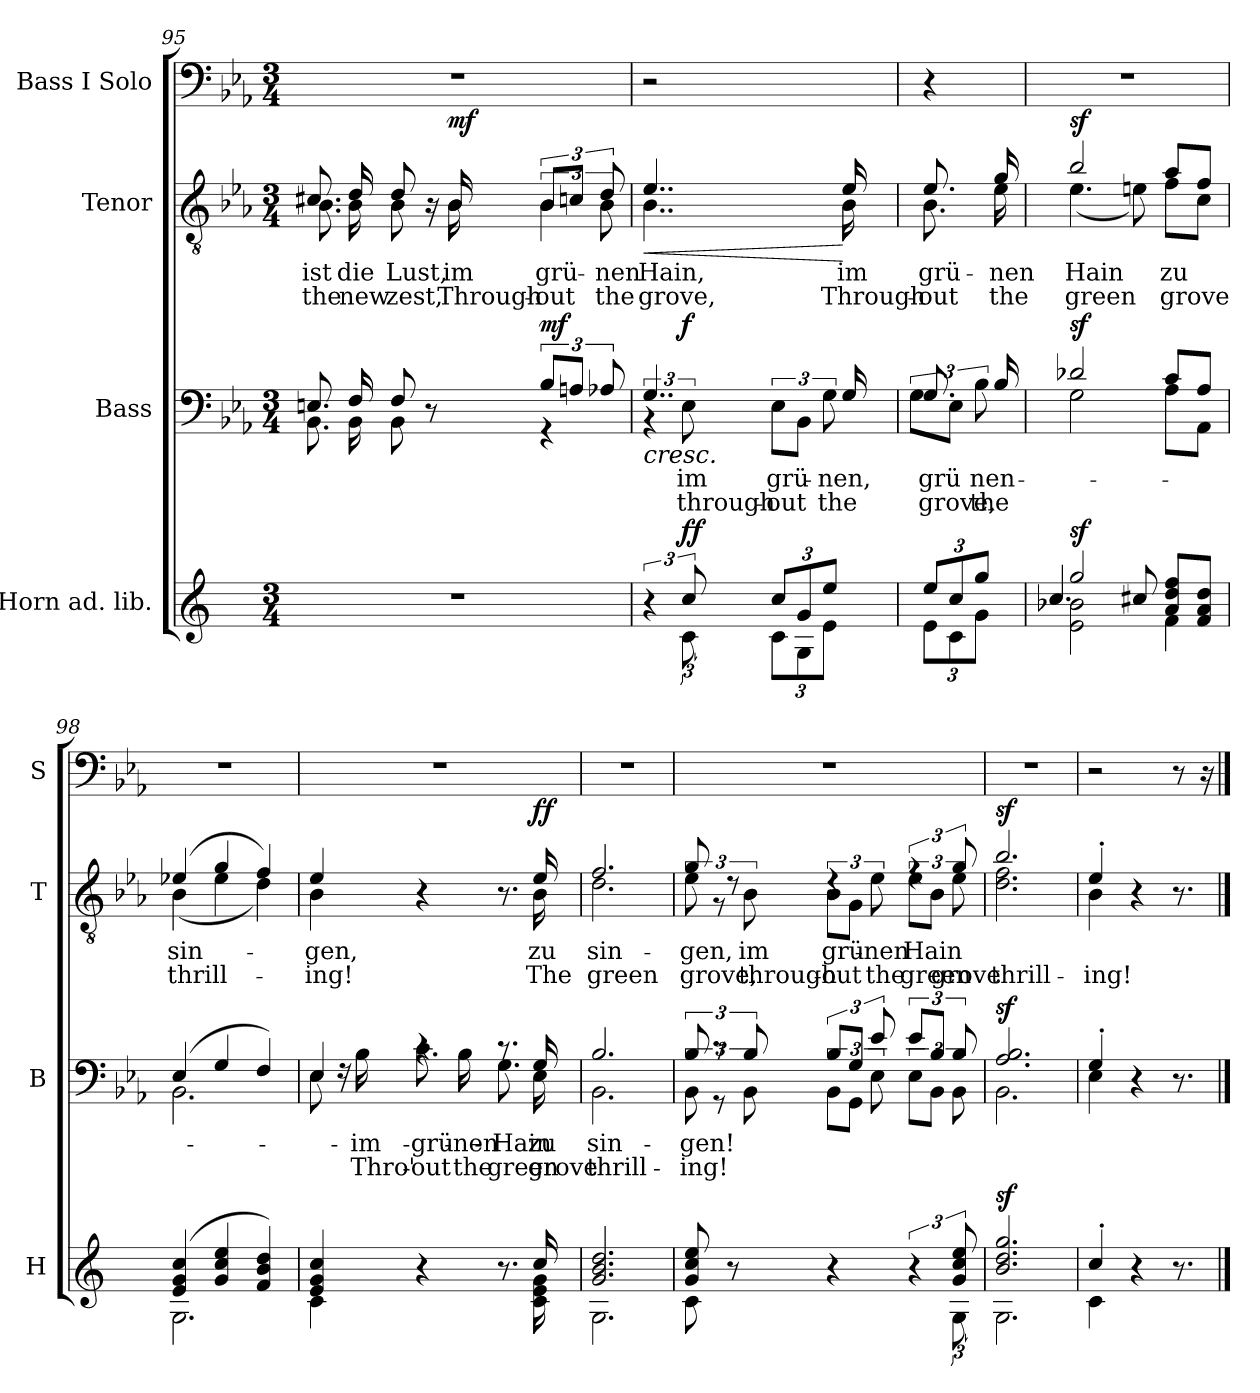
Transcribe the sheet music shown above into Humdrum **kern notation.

**kern	**dynam	**kern	**text	**text	**dynam	**kern	**text	**text	**dynam	**kern
*part4	*part4	*part3	*part3	*part3	*part3	*part2	*part2	*part2	*part2	*part1
*staff4	*staff4	*staff3	*staff3	*staff3	*staff3	*staff2	*staff2	*staff2	*staff2	*staff1
*I"Horn ad. lib.	*	*I"Bass	*	*	*	*I"Tenor	*	*	*	*I"Bass I Solo
*I'H	*	*I'B	*	*	*	*I'T	*	*	*	*I'S
*clefG2	*	*clefF4	*	*	*	*clefGv2	*	*	*	*clefF4
*ITrd5c9	*	*	*	*	*	*	*	*	*	*
*k[b-e-a-]	*	*k[b-e-a-]	*	*	*	*k[b-e-a-]	*	*	*	*k[b-e-a-]
*M3/4	*	*M3/4	*	*	*	*M3/4	*	*	*	*M3/4
=95	=95	=95	=95	=95	=95	=95	=95	=95	=95	=95
*	*	*^	*	*	*	*	*	*	*	*
!	!	!	!	!	!	!	!	!LO:LY:b	!LO:LY:b	!	!
*	*	*	*	*	*	*	*^	*	*	*	*
2.r	.	8.En/	8.BB-\	.	.	.	8.c#X/	8.B-\	ist	the	.	2.r
!	!	!	!	!	!	!	!	!	!LO:LY:b	!LO:LY:b	!	!
.	.	16F/	16BB-\	.	.	.	16d/	16B-\	die	new	.	.
!	!	!	!	!	!	!	!	!	!LO:LY:b	!LO:LY:b	!	!
.	.	8F/	8BB-\	.	.	.	8d/	8B-\	Lust,	zest,	.	.
.	.	8r	8ryy	.	.	.	16r	16ryy	.	.	.	.
!	!	!	!	!	!	!	!	!	!LO:LY:b	!LO:LY:b	!LO:DY:a	!
.	.	.	.	.	.	.	16B-/	16B-\	im	Through-	mf	.
!	!	!	!	!	!	!LO:DY:a	!	!	!LO:LY:b	!LO:LY:b	!	!
.	.	12B-/L	4r	.	.	mf	12B-/L	6B-\	grü-	-out	.	.
.	.	12An/J	.	.	.	.	12cn/J	.	.	.	.	.
!	!	!	!	!	!	!	!	!	!LO:LY:b	!LO:LY:b	!	!
.	.	12A-X/	.	.	.	.	12d/	12B-\	-nen	the	.	.
=96	=96	=96	=96	=96	=96	=96	=96	=96	=96	=96	=96	=96
*^	*	*	*	*	*	*	*	*	*	*	*	*
!	!	!	!	!	!	!	!LO:HP:b	!	!	!LO:LY:b	!LO:LY:b	!LO:HP:b	!
6r	6ryy	.	4..G/	6r	.	.	<	4..e-/	4..B-\	Hain,	grove,	<	2r
!	!	!LO:DY:a	!	!	!LO:LY:b	!LO:LY:b	!LO:DY:b	!	!	!	!	!	!
12e-/	12E-\	ff	.	12E-\	im	through-	f	.	.	.	.	.	.
*	*Xbrackettup	*	*	*	*	*	*	*	*	*	*	*	*
!	!	!	!	!	!LO:LY:b	!LO:LY:b	!	!	!	!	!	!	!
12e-/L	12E-\L	.	.	12E-\L	grü-	-out	.	.	.	.	.	.	.
12B-/	12BB-\	.	.	12BB-\J	.	.	.	.	.	.	.	.	.
!	!	!	!	!	!LO:LY:b	!LO:LY:b	!	!	!	!	!	!	!
12g/J	12G\J	.	.	12G\	-nen,	the	.	.	.	.	.	.	.
!	!	!	!	!	!	!	!	!	!	!LO:LY:b	!LO:LY:b	!	!
.	.	.	16G/	.	.	.	[	16e-/	16B-\	im	Through-	[	.
!!LO:LB:g=z
=96X4	=96X4	=96X4	=96X4	=96X4	=96X4	=96X4	=96X4	=96X4	=96X4	=96X4	=96X4	=96X4	=96X4
*brackettup	*Xbrackettup	*	*	*	*	*	*	*	*	*	*	*	*
!	!	!	!	!	!LO:LY:b	!LO:LY:b	!	!	!	!LO:LY:b	!LO:LY:b	!	!
12g/L	12G\L	.	8.G/	12G\L	grü-	grove,	.	8.e-/	8.B-\	grü-	-out	.	4r
12e-/	12E-\	.	.	12E-\J	.	.	.	.	.	.	.	.	.
!	!	!	!	!	!LO:LY:b	!LO:LY:b	!	!	!	!	!	!	!
12b-/J	12B-\J	.	.	12B-\	-nen	the	.	.	.	.	.	.	.
!	!	!	!	!	!	!	!	!	!	!LO:LY:b	!LO:LY:b	!	!
.	.	.	16B-/	.	.	.	.	16g/	16e-\	-nen	the	.	.
=97	=97	=97	=97	=97	=97	=97	=97	=97	=97	=97	=97	=97	=97
*	*^	*	*	*	*	*	*	*	*	*	*	*	*
!	!	!	!LO:DY:a	!	!	!	!	!LO:DY:a	!	!	!LO:LY:b	!LO:LY:b	!LO:DY:a	!
2b-/	2G\ 2d-X\	4.e-/	sf	2d-X/	2G\	.	.	sf	2b-/	(4.e-\	Hain	green	sf	2.r
.	.	8en/	.	.	.	.	.	.	.	8en\)	.	.	.	.
!	!	!	!	!	!	!	!	!	!	!	!LO:LY:b	!LO:LY:b	!	!
8c/ 8f/ 8a-/L	4A-\	4ryy	.	8c/L	8A-\L	.	.	.	8a-/L	8f\L	zu	grove	.	.
8A-/ 8c/ 8f/J	.	.	.	8A-/J	8AA-\J	.	.	.	8f/J	8c\J	.	.	.	.
*	*v	*v	*	*	*	*	*	*	*	*	*	*	*	*
=98	=98	=98	=98	=98	=98	=98	=98	=98	=98	=98	=98	=98	=98
!	!	!	!	!	!	!	!	!	!	!LO:LY:b	!LO:LY:b	!	!
(4G/ 4B-/ 4e-/	2.BB-\	.	(4E-/	2.BB-\	.	.	.	(4e-X/	(4B-\	sin-	thrill-	.	2.r
4B-/ 4e-/ 4g/	.	.	4G/	.	.	.	.	4g/	4e-\	.	.	.	.
4A-/ 4d/ 4f/)	.	.	4F/)	.	.	.	.	4f/)	4d\)	.	.	.	.
=99	=99	=99	=99	=99	=99	=99	=99	=99	=99	=99	=99	=99	=99
!	!	!	!	!	!	!	!	!	!	!LO:LY:b	!LO:LY:b	!	!
4G/ 4B-/ 4e-/	4E-\	.	4E-/	8E-\	.	.	.	4e-/	4B-\	-gen,	-ing!	.	2.r
.	.	.	.	16rF	.	.	.	.	.	.	.	.	.
!	!	!	!	!	!LO:LY:b	!LO:LY:b	!	!	!	!	!	!	!
.	.	.	.	16B-\	im	Thro'-	.	.	.	.	.	.	.
!	!	!	!	!	!LO:LY:b	!LO:LY:b	!	!	!	!	!	!	!
4r	4ryy	.	4rc	8.c\	grü-	-out	.	4r	4ryy	.	.	.	.
!	!	!	!	!	!LO:LY:b	!LO:LY:b	!	!	!	!	!	!	!
.	.	.	.	16B-\	-nen	the	.	.	.	.	.	.	.
!	!	!	!	!	!LO:LY:b	!LO:LY:b	!	!	!	!	!	!	!
8.r	8.ryy	.	8.rc	8.G\	Hain	green	.	8.r	8.ryy	.	.	.	.
!	!	!	!	!	!LO:LY:b	!LO:LY:b	!	!	!	!LO:LY:b	!LO:LY:b	!LO:DY:a	!
16e-/	16E-\ 16G\ 16B-\	.	16G/	16E-\	zu	grove	.	16e-/	16B-\	zu	The	ff	.
!!LO:LB:g=z
=100	=100	=100	=100	=100	=100	=100	=100	=100	=100	=100	=100	=100	=100
!	!	!	!	!	!LO:LY:b	!LO:LY:b	!	!	!	!LO:LY:b	!LO:LY:b	!	!
2.B-/ 2.d/ 2.f/	2.BB-\	.	2.B-/	2.BB-\	sin-	thrill-	.	2.f/	2.d\	sin-	green	.	2.r
=101	=101	=101	=101	=101	=101	=101	=101	=101	=101	=101	=101	=101	=101
!	!	!	!	!	!LO:LY:b	!LO:LY:b	!	!	!	!LO:LY:b	!LO:LY:b	!	!
8B-/ 8e-/ 8g/	8E-\	.	12B-/	12BB-\	-gen!	-ing!	.	8g/	12e-\	-gen,	grove,	.	2.r
.	.	.	12r	12r	.	.	.	.	12r	.	.	.	.
8r	8ryy	.	.	.	.	.	.	8rd	.	.	.	.	.
!	!	!	!	!	!	!	!	!	!	!LO:LY:b	!LO:LY:b	!	!
.	.	.	12B-/	12BB-\	.	.	.	.	12B-\	im	through-	.	.
!	!	!	!	!	!	!	!	!	!	!LO:LY:b	!LO:LY:b	!	!
4r	4ryy	.	12B-/L	12BB-\L	.	.	.	4rd	12B-\L	grü-	-out	.	.
.	.	.	12G/J	12GG\J	.	.	.	.	12G\J	.	.	.	.
!	!	!	!	!	!	!	!	!	!	!LO:LY:b	!LO:LY:b	!	!
.	.	.	12e-/	12E-\	.	.	.	.	12e-\	-nen	the	.	.
*brackettup	*	*	*	*	*	*	*	*	*	*	*	*	*
!	!	!	!	!	!	!	!	!	!	!LO:LY:b	!LO:LY:b	!	!
6r	6ryy	.	12e-/L	12E-\L	.	.	.	6rf	12e-\L	Hain	green	.	.
.	.	.	12B-/J	12BB-\J	.	.	.	.	12B-\J	.	.	.	.
!	!	!	!	!	!	!	!	!	!	!LO:LY:b	!	!	!
!	!	!	!	!	!	!	!	!	!	!	!LO:LY:b	!	!
12B-/ 12e-/ 12g/	12BB-\	.	12B-/	12BB-\	.	.	.	12g/	12e-\	.	grove	.	.
=102	=102	=102	=102	=102	=102	=102	=102	=102	=102	=102	=102	=102	=102
!	!	!	!	!	!	!	!	!	!	!LO:LY:b	!	!	!
!	!	!LO:DY:a	!	!	!	!	!LO:DY:a	!	!	!	!LO:LY:b	!LO:DY:a	!
2.d/ 2.f/ 2.b-/	2.BB-\	sf	2.A-/ 2.B-/	2.BB-\	.	.	sf	2.b-/	2.d\ 2.f\	.	thrill-	sf	2.r
=103	=103	=103	=103	=103	=103	=103	=103	=103	=103	=103	=103	=103	=103
!	!	!	!	!	!	!	!	!	!	!LO:LY:b	!	!	!
!	!	!	!	!	!	!	!	!	!	!	!LO:LY:b	!	!
4e-'/	4E-\	.	4G'/	4E-\	.	.	.	4e-'/	4B-\	.	-ing!	.	2r
4r	4ryy	.	4r	4ryy	.	.	.	4r	4ryy	.	.	.	.
8.r	8.ryy	.	8.r	8.ryy	.	.	.	8.r	8.ryy	.	.	.	8r
.	.	.	.	.	.	.	.	.	.	.	.	.	16r
*v	*v	*	*	*	*	*	*	*v	*v	*	*	*	*
*	*	*v	*v	*	*	*	*	*	*	*	*
==	==	==	==	==	==	==	==	==	==	==
*-	*-	*-	*-	*-	*-	*-	*-	*-	*-	*-
